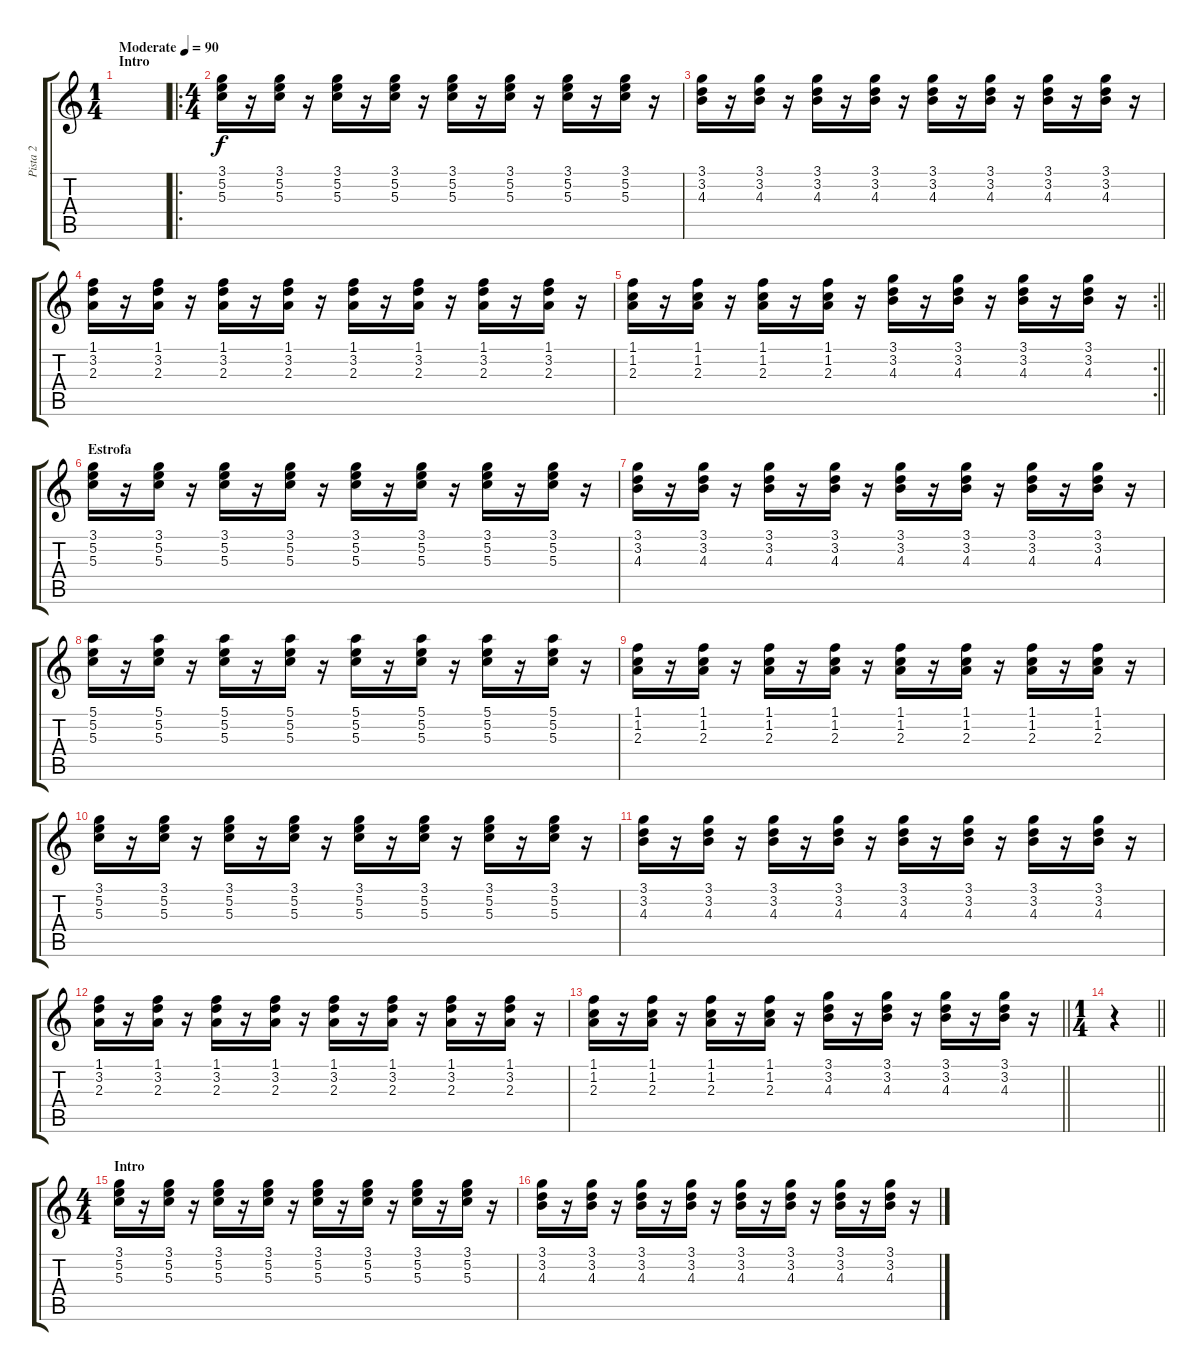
\track ("Pista 2" "Pista 2") {instrument overdrivenguitar}
\staff {score tabs}
\tuning (E4 B3 G3 D3 A2 E2) {hide}
\ts (1 4)
\section ("" "Intro")
\tempo (90 "Moderate")
\clef g2
\ks c
|
\ro
\ts (4 4)
(3.1 5.2 5.3).16{instrument electricguitarclean} r.16 (3.1 5.2 5.3).16 r.16 (3.1 5.2 5.3).16 r.16 (3.1 5.2 5.3).16 r.16 (3.1 5.2 5.3).16 r.16 (3.1 5.2 5.3).16 r.16 (3.1 5.2 5.3).16 r.16 (3.1 5.2 5.3).16 r.16 |
(3.1 3.2 4.3).16 r.16 (3.1 3.2 4.3).16 r.16 (3.1 3.2 4.3).16 r.16 (3.1 3.2 4.3).16 r.16 (3.1 3.2 4.3).16 r.16 (3.1 3.2 4.3).16 r.16 (3.1 3.2 4.3).16 r.16 (3.1 3.2 4.3).16 r.16 |
(1.1 3.2 2.3).16 r.16 (1.1 3.2 2.3).16 r.16 (1.1 3.2 2.3).16 r.16 (1.1 3.2 2.3).16 r.16 (1.1 3.2 2.3).16 r.16 (1.1 3.2 2.3).16 r.16 (1.1 3.2 2.3).16 r.16 (1.1 3.2 2.3).16 r.16 |
\rc 2
\barLineRight lightlight
(1.1 1.2 2.3).16 r.16 (1.1 1.2 2.3).16 r.16 (1.1 1.2 2.3).16 r.16 (1.1 1.2 2.3).16 r.16 (3.1 3.2 4.3).16 r.16 (3.1 3.2 4.3).16 r.16 (3.1 3.2 4.3).16 r.16 (3.1 3.2 4.3).16 r.16 |
\section ("" "Estrofa")
(3.1 5.2 5.3).16 r.16 (3.1 5.2 5.3).16 r.16 (3.1 5.2 5.3).16 r.16 (3.1 5.2 5.3).16 r.16 (3.1 5.2 5.3).16 r.16 (3.1 5.2 5.3).16 r.16 (3.1 5.2 5.3).16 r.16 (3.1 5.2 5.3).16 r.16 |
(3.1 3.2 4.3).16 r.16 (3.1 3.2 4.3).16 r.16 (3.1 3.2 4.3).16 r.16 (3.1 3.2 4.3).16 r.16 (3.1 3.2 4.3).16 r.16 (3.1 3.2 4.3).16 r.16 (3.1 3.2 4.3).16 r.16 (3.1 3.2 4.3).16 r.16 |
(5.1 5.2 5.3).16 r.16 (5.1 5.2 5.3).16 r.16 (5.1 5.2 5.3).16 r.16 (5.1 5.2 5.3).16 r.16 (5.1 5.2 5.3).16 r.16 (5.1 5.2 5.3).16 r.16 (5.1 5.2 5.3).16 r.16 (5.1 5.2 5.3).16 r.16 |
(1.1 1.2 2.3).16 r.16 (1.1 1.2 2.3).16 r.16 (1.1 1.2 2.3).16 r.16 (1.1 1.2 2.3).16 r.16 (1.1 1.2 2.3).16 r.16 (1.1 1.2 2.3).16 r.16 (1.1 1.2 2.3).16 r.16 (1.1 1.2 2.3).16 r.16 |
(3.1 5.2 5.3).16 r.16 (3.1 5.2 5.3).16 r.16 (3.1 5.2 5.3).16 r.16 (3.1 5.2 5.3).16 r.16 (3.1 5.2 5.3).16 r.16 (3.1 5.2 5.3).16 r.16 (3.1 5.2 5.3).16 r.16 (3.1 5.2 5.3).16 r.16 |
(3.1 3.2 4.3).16 r.16 (3.1 3.2 4.3).16 r.16 (3.1 3.2 4.3).16 r.16 (3.1 3.2 4.3).16 r.16 (3.1 3.2 4.3).16 r.16 (3.1 3.2 4.3).16 r.16 (3.1 3.2 4.3).16 r.16 (3.1 3.2 4.3).16 r.16 |
(1.1 3.2 2.3).16 r.16 (1.1 3.2 2.3).16 r.16 (1.1 3.2 2.3).16 r.16 (1.1 3.2 2.3).16 r.16 (1.1 3.2 2.3).16 r.16 (1.1 3.2 2.3).16 r.16 (1.1 3.2 2.3).16 r.16 (1.1 3.2 2.3).16 r.16 |
\barLineRight lightlight
(1.1 1.2 2.3).16 r.16 (1.1 1.2 2.3).16 r.16 (1.1 1.2 2.3).16 r.16 (1.1 1.2 2.3).16 r.16 (3.1 3.2 4.3).16 r.16 (3.1 3.2 4.3).16 r.16 (3.1 3.2 4.3).16 r.16 (3.1 3.2 4.3).16 r.16 |
\ts (1 4)
\barLineRight lightlight
r.4 |
\ts (4 4)
\section ("" "Intro")
(3.1 5.2 5.3).16 r.16 (3.1 5.2 5.3).16 r.16 (3.1 5.2 5.3).16 r.16 (3.1 5.2 5.3).16 r.16 (3.1 5.2 5.3).16 r.16 (3.1 5.2 5.3).16 r.16 (3.1 5.2 5.3).16 r.16 (3.1 5.2 5.3).16 r.16 |
(3.1 3.2 4.3).16 r.16 (3.1 3.2 4.3).16 r.16 (3.1 3.2 4.3).16 r.16 (3.1 3.2 4.3).16 r.16 (3.1 3.2 4.3).16 r.16 (3.1 3.2 4.3).16 r.16 (3.1 3.2 4.3).16 r.16 (3.1 3.2 4.3).16 r.16
